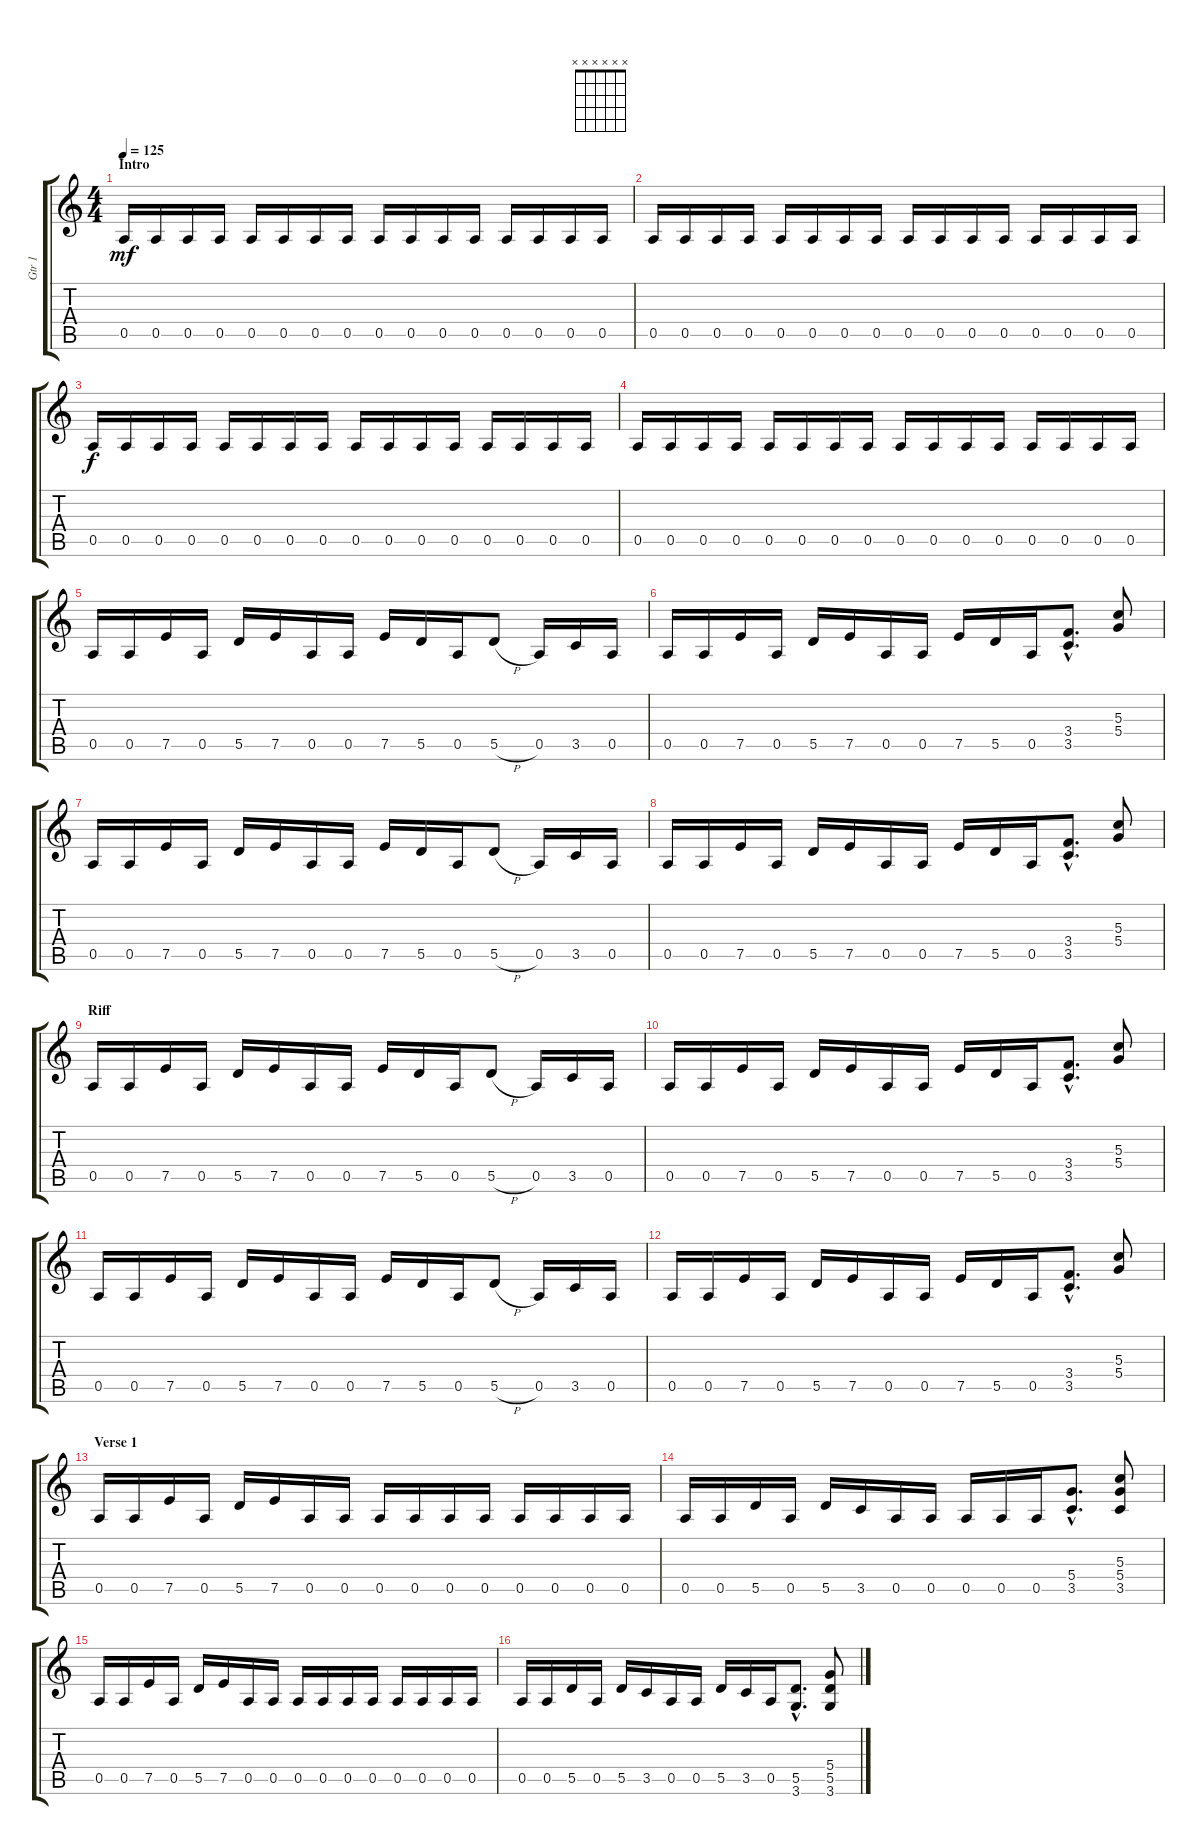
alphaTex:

\track ("Gtr 1" "Gtr 1") {instrument distortionguitar}
\staff {score tabs}
\tuning (E4 B3 G3 D3 A2 E2) {hide}
\chord ("" x x x x x x) {firstfret 0}
\ts (4 4)
\section ("" "Intro")
\tempo 125
\clef g2
\ks c
0.5.16{ch "" dy mf balance 1 instrument distortionguitar} 0.5.16 0.5.16 0.5.16 0.5.16 0.5.16 0.5.16 0.5.16 0.5.16 0.5.16 0.5.16 0.5.16 0.5.16 0.5.16 0.5.16 0.5.16 |
0.5.16{balance 1} 0.5.16 0.5.16 0.5.16 0.5.16 0.5.16 0.5.16 0.5.16 0.5.16 0.5.16 0.5.16 0.5.16 0.5.16 0.5.16 0.5.16 0.5.16 |
0.5.16{dy f balance 1} 0.5.16 0.5.16 0.5.16 0.5.16 0.5.16 0.5.16 0.5.16 0.5.16 0.5.16 0.5.16 0.5.16 0.5.16 0.5.16 0.5.16 0.5.16 |
0.5.16{balance 1} 0.5.16 0.5.16 0.5.16 0.5.16 0.5.16 0.5.16 0.5.16 0.5.16 0.5.16 0.5.16 0.5.16 0.5.16 0.5.16 0.5.16 0.5.16 |
0.5.16{balance 1} 0.5.16 7.5.16 0.5.16 5.5.16 7.5.16 0.5.16 0.5.16 7.5.16 5.5.16 0.5.16 5.5{h}.8 0.5.16 3.5.16 0.5.16 |
0.5.16{balance 1} 0.5.16 7.5.16 0.5.16 5.5.16 7.5.16 0.5.16 0.5.16 7.5.16 5.5.16 0.5.16 (3.4{hac} 3.5{hac}).8{d} (5.3 5.4).8 |
0.5.16{balance 1} 0.5.16 7.5.16 0.5.16 5.5.16 7.5.16 0.5.16 0.5.16 7.5.16 5.5.16 0.5.16 5.5{h}.8 0.5.16 3.5.16 0.5.16 |
0.5.16{balance 4} 0.5.16 7.5.16 0.5.16 5.5.16 7.5.16 0.5.16 0.5.16 7.5.16 5.5.16 0.5.16 (3.4{hac} 3.5{hac}).8{d} (5.3 5.4).8 |
\section ("" "Riff")
0.5.16{balance 5} 0.5.16 7.5.16 0.5.16 5.5.16 7.5.16 0.5.16 0.5.16 7.5.16 5.5.16 0.5.16 5.5{h}.8 0.5.16 3.5.16 0.5.16 |
0.5.16 0.5.16 7.5.16 0.5.16 5.5.16 7.5.16 0.5.16 0.5.16 7.5.16 5.5.16 0.5.16 (3.4{hac} 3.5{hac}).8{d} (5.3 5.4).8 |
0.5.16 0.5.16 7.5.16 0.5.16 5.5.16 7.5.16 0.5.16 0.5.16 7.5.16 5.5.16 0.5.16 5.5{h}.8 0.5.16 3.5.16 0.5.16 |
0.5.16 0.5.16 7.5.16 0.5.16 5.5.16 7.5.16 0.5.16 0.5.16 7.5.16 5.5.16 0.5.16 (3.4{hac} 3.5{hac}).8{d} (5.3 5.4).8 |
\section ("" "Verse 1")
0.5.16 0.5.16 7.5.16 0.5.16 5.5.16 7.5.16 0.5.16 0.5.16 0.5.16 0.5.16 0.5.16 0.5.16 0.5.16 0.5.16 0.5.16 0.5.16 |
0.5.16 0.5.16 5.5.16 0.5.16 5.5.16 3.5.16 0.5.16 0.5.16 0.5.16 0.5.16 0.5.16 (5.4{hac} 3.5{hac}).8{d} (5.3 5.4 3.5).8 |
0.5.16 0.5.16 7.5.16 0.5.16 5.5.16 7.5.16 0.5.16 0.5.16 0.5.16 0.5.16 0.5.16 0.5.16 0.5.16 0.5.16 0.5.16 0.5.16 |
0.5.16 0.5.16 5.5.16 0.5.16 5.5.16 3.5.16 0.5.16 0.5.16 5.5.16 3.5.16 0.5.16 (5.5{hac} 3.6{hac}).8{d} (5.4 5.5 3.6).8
